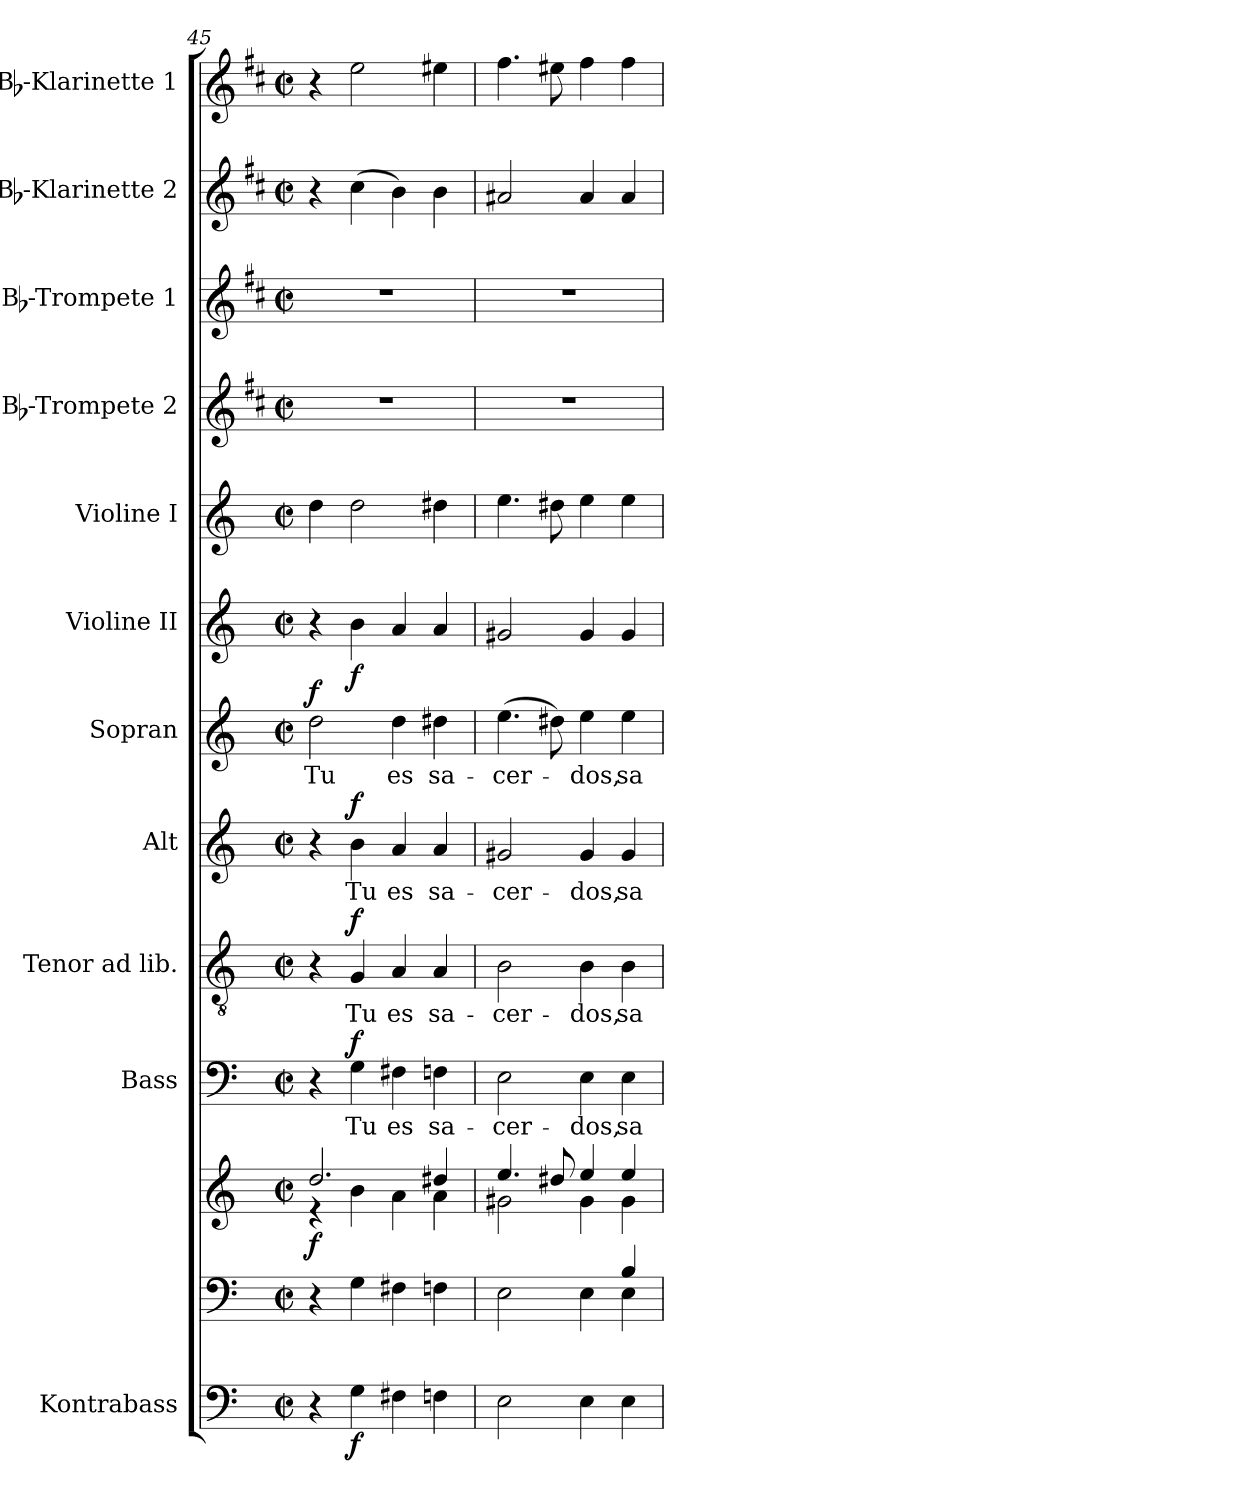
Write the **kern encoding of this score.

**kern	**dynam	**kern	**kern	**dynam	**kern	**text	**dynam	**kern	**text	**dynam	**kern	**text	**dynam	**kern	**text	**dynam	**kern	**dynam	**kern	**kern	**kern	**kern	**kern
*part12	*part12	*part11	*part11	*part11	*part10	*part10	*part10	*part9	*part9	*part9	*part8	*part8	*part8	*part7	*part7	*part7	*part6	*part6	*part5	*part4	*part3	*part2	*part1
*staff13	*staff13	*staff12	*staff11	*staff11/12	*staff10	*staff10	*staff10	*staff9	*staff9	*staff9	*staff8	*staff8	*staff8	*staff7	*staff7	*staff7	*staff6	*staff6	*staff5	*staff4	*staff3	*staff2	*staff1
*I"Kontrabass	*	*	*	*	*I"Bass	*	*	*I"Tenor ad lib.	*	*	*I"Alt	*	*	*I"Sopran	*	*	*I"Violine II	*	*I"Violine I	*I"Bb-Trompete 2	*I"Bb-Trompete 1	*I"Bb-Klarinette 2	*I"Bb-Klarinette 1
*I'Kb.	*	*	*	*	*I'B.	*	*	*I'T.	*	*	*I'A.	*	*	*I'S.	*	*	*I'Vl. II	*	*I'Vl. I	*I'Bb Trp. 2	*I'Bb Trp. 1	*I'Bb Kl. 2	*I'Bb Kl. 1
*clefF4	*	*clefF4	*clefG2	*	*clefF4	*	*	*clefGv2	*	*	*clefG2	*	*	*clefG2	*	*	*clefG2	*	*clefG2	*clefG2	*clefG2	*clefG2	*clefG2
*ITrd7c12	*	*	*	*	*	*	*	*	*	*	*	*	*	*	*	*	*	*	*	*ITrd1c2	*ITrd1c2	*ITrd1c2	*ITrd1c2
*k[]	*	*k[]	*k[]	*	*k[]	*	*	*k[]	*	*	*k[]	*	*	*k[]	*	*	*k[]	*	*k[]	*k[]	*k[]	*k[]	*k[]
*C:	*	*C:	*C:	*	*C:	*	*	*C:	*	*	*C:	*	*	*C:	*	*	*C:	*	*C:	*C:	*C:	*C:	*C:
*M2/2	*	*M2/2	*M2/2	*	*M2/2	*	*	*M2/2	*	*	*M2/2	*	*	*M2/2	*	*	*M2/2	*	*M2/2	*M2/2	*M2/2	*M2/2	*M2/2
*met(c|)	*	*met(c|)	*met(c|)	*	*met(c|)	*	*	*met(c|)	*	*	*met(c|)	*	*	*met(c|)	*	*	*met(c|)	*	*met(c|)	*met(c|)	*met(c|)	*met(c|)	*met(c|)
=45	=45	=45	=45	=45	=45	=45	=45	=45	=45	=45	=45	=45	=45	=45	=45	=45	=45	=45	=45	=45	=45	=45	=45
*	*	*	*^	*	*	*	*	*	*	*	*	*	*	*	*	*	*	*	*	*	*	*	*
!	!	!	!	!	!LO:DY:b	!	!	!	!	!	!	!	!	!	!	!LO:LY:b	!LO:DY:a	!	!	!	!	!	!	!
4r	.	4r	2.dd/	4re	f	4r	.	.	4r	.	.	4r	.	.	2dd\	Tu	f	4r	.	4dd\	1r	1r	4r	4r
!	!LO:DY:b	!	!	!	!	!	!LO:LY:b	!LO:DY:a	!	!LO:LY:b	!LO:DY:a	!	!LO:LY:b	!LO:DY:a	!	!	!	!	!LO:DY:b	!	!	!	!	!
4GG\	f	4G\	.	4b\	.	4G\	Tu	f	4G/	Tu	f	4b\	Tu	f	.	.	.	4b\	f	2dd\	.	.	(>4b\	2dd\
!	!	!	!	!	!	!	!LO:LY:b	!	!	!LO:LY:b	!	!	!LO:LY:b	!	!	!LO:LY:b	!	!	!	!	!	!	!	!
4FF#X\	.	4F#X\	.	4a\	.	4F#X\	es	.	4A/	es	.	4a/	es	.	4dd\	es	.	4a/	.	.	.	.	4a\)	.
!	!	!	!	!	!	!	!LO:LY:b	!	!	!LO:LY:b	!	!	!LO:LY:b	!	!	!LO:LY:b	!	!	!	!	!	!	!	!
4FFn\	.	4Fn\	4dd#X/	4a\	.	4Fn\	sa-	.	4A/	sa-	.	4a/	sa-	.	4dd#X\	sa-	.	4a/	.	4dd#X\	.	.	4a\	4dd#X\
=46	=46	=46	=46	=46	=46	=46	=46	=46	=46	=46	=46	=46	=46	=46	=46	=46	=46	=46	=46	=46	=46	=46	=46	=46
*	*	*^	*	*	*	*	*	*	*	*	*	*	*	*	*	*	*	*	*	*	*	*	*	*
!	!	!	!	!	!	!	!	!LO:LY:b	!	!	!LO:LY:b	!	!	!LO:LY:b	!	!	!LO:LY:b	!	!	!	!	!	!	!	!
2EE\	.	2ryy	2E\	4.ee/	2g#X\	.	2E\	-cer-	.	2B\	-cer-	.	2g#X/	-cer-	.	(>4.ee\	-cer-	.	2g#X/	.	4.ee\	1r	1r	2g#X/	4.ee\
.	.	.	.	8dd#X/	.	.	.	.	.	.	.	.	.	.	.	8dd#X\)	.	.	.	.	8dd#X\	.	.	.	8dd#X\
!	!	!	!	!	!	!	!	!LO:LY:b	!	!	!LO:LY:b	!	!	!LO:LY:b	!	!	!LO:LY:b	!	!	!	!	!	!	!	!
4EE\	.	4ryy	4E\	4ee/	4g#\	.	4E\	-dos,	.	4B\	-dos,	.	4g#/	-dos,	.	4ee\	-dos,	.	4g#/	.	4ee\	.	.	4g#/	4ee\
!	!	!	!	!	!	!	!	!LO:LY:b	!	!	!LO:LY:b	!	!	!LO:LY:b	!	!	!LO:LY:b	!	!	!	!	!	!	!	!
4EE\	.	4B/	4E\	4ee/	4g#\	.	4E\	sa-	.	4B\	sa-	.	4g#/	sa-	.	4ee\	sa-	.	4g#/	.	4ee\	.	.	4g#/	4ee\
*	*	*v	*v	*	*	*	*	*	*	*	*	*	*	*	*	*	*	*	*	*	*	*	*	*	*
*	*	*	*v	*v	*	*	*	*	*	*	*	*	*	*	*	*	*	*	*	*	*	*	*	*
=	=	=	=	=	=	=	=	=	=	=	=	=	=	=	=	=	=	=	=	=	=	=	=
*-	*-	*-	*-	*-	*-	*-	*-	*-	*-	*-	*-	*-	*-	*-	*-	*-	*-	*-	*-	*-	*-	*-	*-
